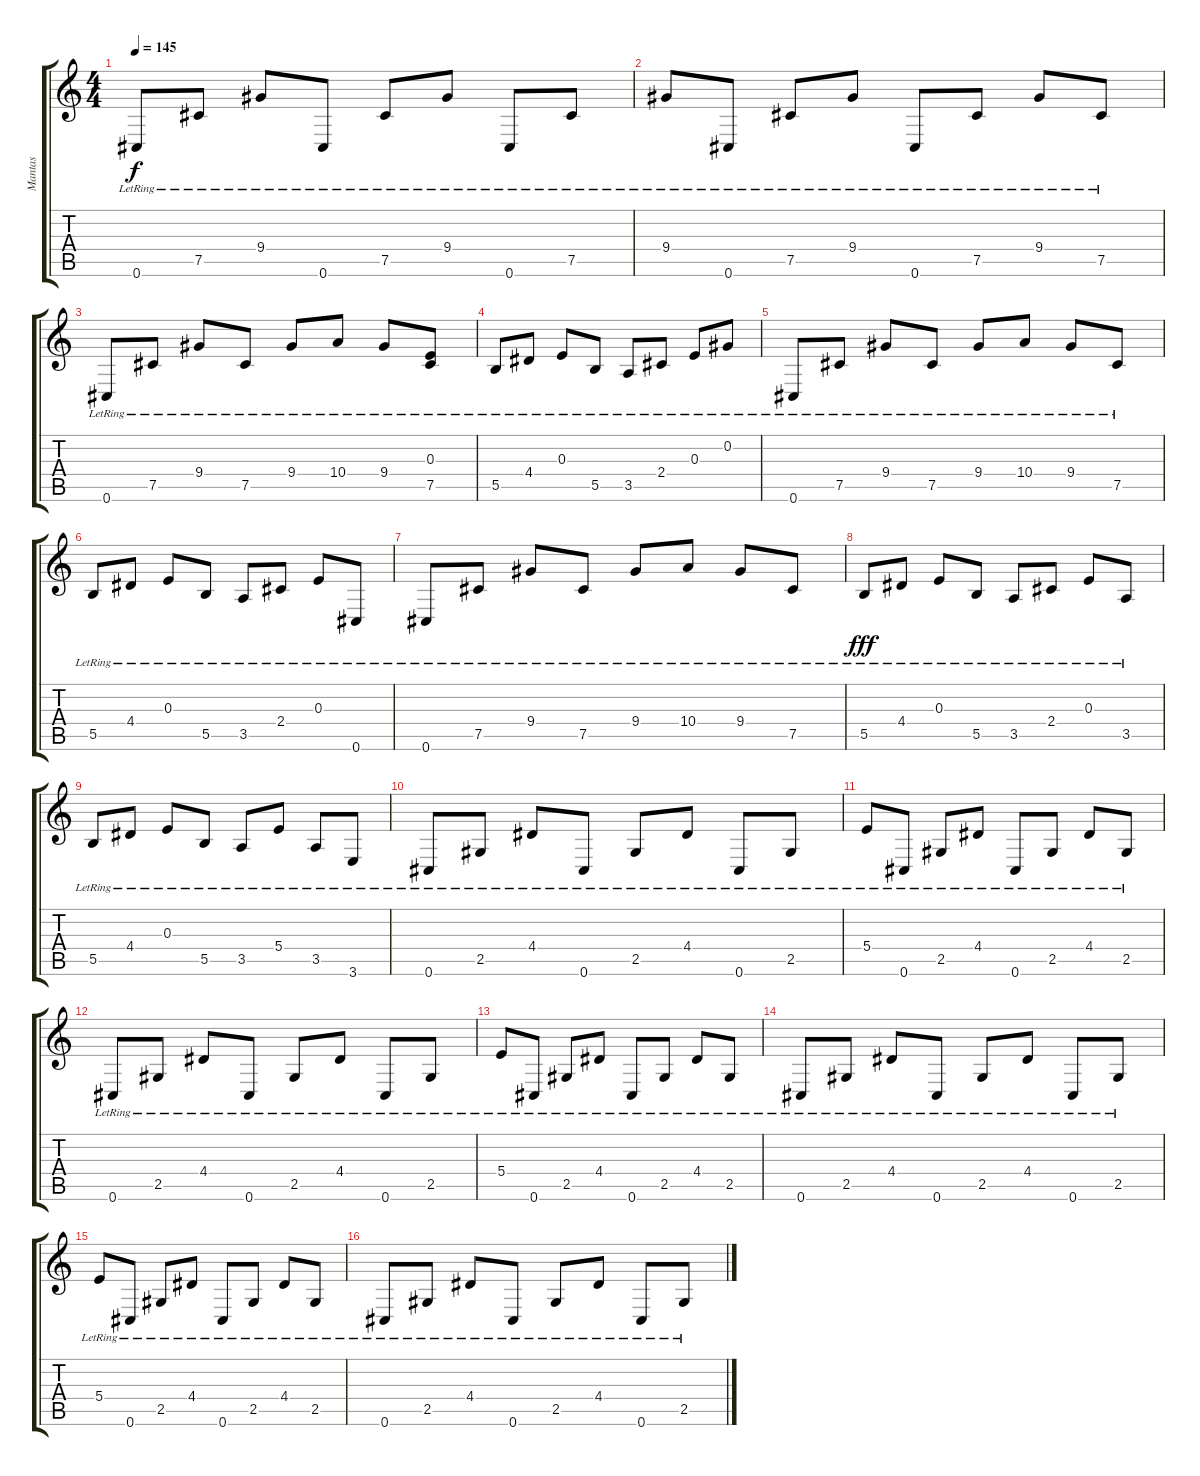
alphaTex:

\track ("Mantas" "Mantas") {instrument acousticguitarsteel}
\staff {score tabs}
\tuning (Db4 Ab3 E3 B2 Gb2 Db2) {hide}
\ts (4 4)
\tempo 145
\clef g2
\ks c
0.6{lr}.8{dy f} 7.5{lr}.8 9.4{lr}.8 0.6{lr}.8 7.5{lr}.8 9.4{lr}.8 0.6{lr}.8 7.5{lr}.8 |
9.4{lr}.8 0.6{lr}.8 7.5{lr}.8 9.4{lr}.8 0.6{lr}.8 7.5{lr}.8 9.4{lr}.8 7.5{lr}.8 |
0.6{lr}.8 7.5{lr}.8 9.4{lr}.8 7.5{lr}.8 9.4{lr}.8 10.4{lr}.8 9.4{lr}.8 (0.3 7.5{lr}).8 |
5.5{lr}.8 4.4{lr}.8 0.3{lr}.8 5.5{lr}.8 3.5{lr}.8 2.4{lr}.8 0.3{lr}.8 0.2{lr}.8 |
0.6{lr}.8 7.5{lr}.8 9.4{lr}.8 7.5{lr}.8 9.4{lr}.8 10.4{lr}.8 9.4{lr}.8 7.5{lr}.8 |
5.5{lr}.8 4.4{lr}.8 0.3{lr}.8 5.5{lr}.8 3.5{lr}.8 2.4{lr}.8 0.3{lr}.8 0.6{lr}.8 |
0.6{lr}.8 7.5{lr}.8 9.4{lr}.8 7.5{lr}.8 9.4{lr}.8 10.4{lr}.8 9.4{lr}.8 7.5{lr}.8 |
5.5{lr}.8{dy fff} 4.4{lr}.8 0.3{lr}.8 5.5{lr}.8 3.5{lr}.8 2.4{lr}.8 0.3{lr}.8 3.5{lr}.8 |
5.5{lr}.8 4.4{lr}.8 0.3{lr}.8 5.5{lr}.8 3.5{lr}.8 5.4{lr}.8 3.5{lr}.8 3.6{lr}.8 |
0.6{lr}.8 2.5{lr}.8 4.4{lr}.8 0.6{lr}.8 2.5{lr}.8 4.4{lr}.8 0.6{lr}.8 2.5{lr}.8 |
5.4{lr}.8 0.6{lr}.8 2.5{lr}.8 4.4{lr}.8 0.6{lr}.8 2.5{lr}.8 4.4{lr}.8 2.5{lr}.8 |
0.6{lr}.8 2.5{lr}.8 4.4{lr}.8 0.6{lr}.8 2.5{lr}.8 4.4{lr}.8 0.6{lr}.8 2.5{lr}.8 |
5.4{lr}.8 0.6{lr}.8 2.5{lr}.8 4.4{lr}.8 0.6{lr}.8 2.5{lr}.8 4.4{lr}.8 2.5{lr}.8 |
0.6{lr}.8 2.5{lr}.8 4.4{lr}.8 0.6{lr}.8 2.5{lr}.8 4.4{lr}.8 0.6{lr}.8 2.5{lr}.8 |
5.4{lr}.8 0.6{lr}.8 2.5{lr}.8 4.4{lr}.8 0.6{lr}.8 2.5{lr}.8 4.4{lr}.8 2.5{lr}.8 |
0.6{lr}.8 2.5{lr}.8 4.4{lr}.8 0.6{lr}.8 2.5{lr}.8 4.4{lr}.8 0.6{lr}.8 2.5{lr}.8
